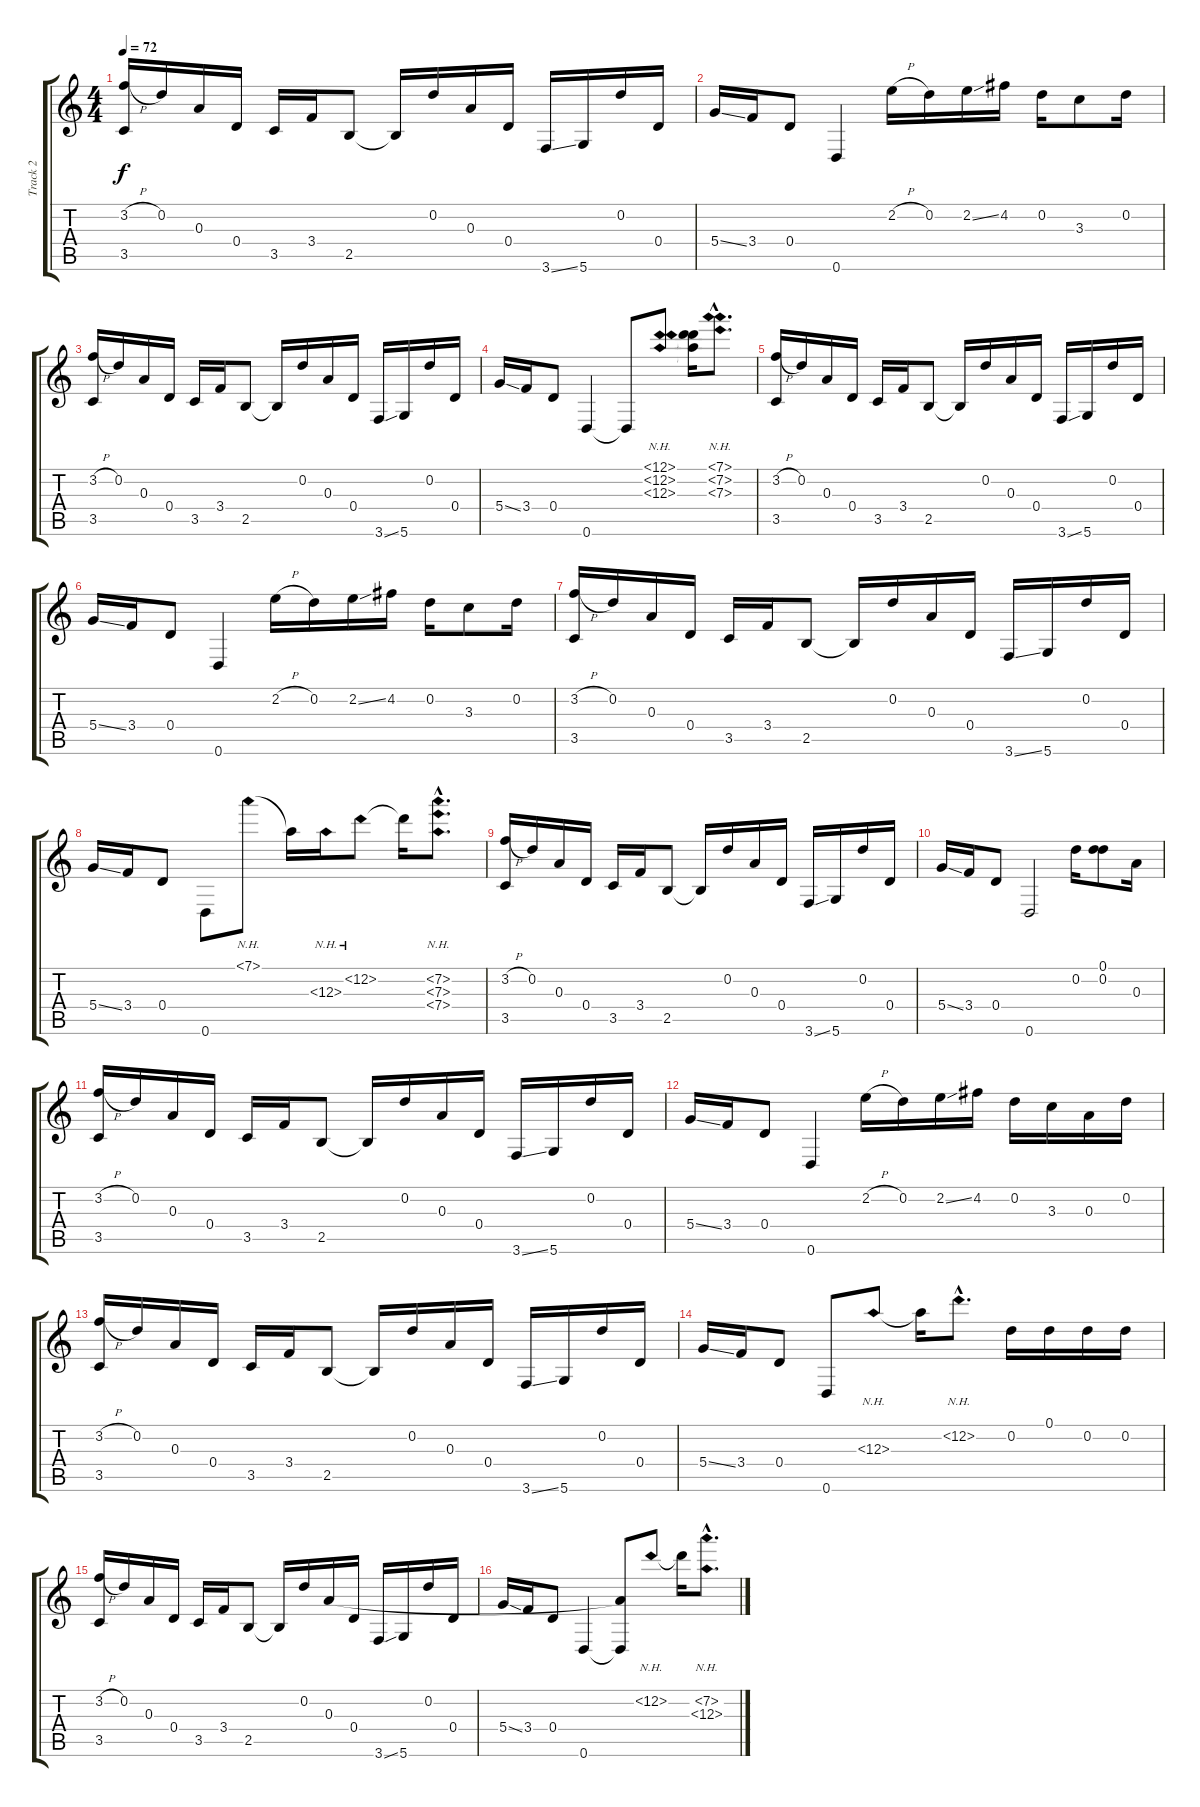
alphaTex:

\track ("Track 2" "Track 2") {instrument electricguitarclean}
\staff {score tabs}
\tuning (D4 D4 A3 D3 A2 D2) {hide}
\ts (4 4)
\tempo 72
\clef g2
\ks c
(3.2{h} 3.5).16{dy f instrument electricguitarclean} 0.2.16 0.3.16 0.4.16 3.5.16 3.4.16 2.5.8 2.5{t}.16 0.2.16 0.3.16 0.4.16 3.6{ss}.16 5.6.16 0.2.16 0.4.16 |
5.4{ss}.16 3.4.16 0.4.8 0.6.4 2.2{h}.16 0.2.16 2.2{ss}.16 4.2.16 0.2.16 3.3.8 0.2.16 |
(3.2{h} 3.5).16 0.2.16 0.3.16 0.4.16 3.5.16 3.4.16 2.5.8 2.5{t}.16 0.2.16 0.3.16 0.4.16 3.6{ss}.16 5.6.16 0.2.16 0.4.16 |
5.4{ss}.16 3.4.16 0.4.8 0.6.4 0.6{t}.8 (12.1{nh} 12.2{nh} 12.3{nh}).8 (12.1{t} 12.2{t} 12.3{t}).16 (7.1{nh hac} 7.2{nh hac} 7.3{nh hac}).8{d} |
(3.2{h} 3.5).16 0.2.16 0.3.16 0.4.16 3.5.16 3.4.16 2.5.8 2.5{t}.16 0.2.16 0.3.16 0.4.16 3.6{ss}.16 5.6.16 0.2.16 0.4.16 |
5.4{ss}.16 3.4.16 0.4.8 0.6.4 2.2{h}.16 0.2.16 2.2{ss}.16 4.2.16 0.2.16 3.3.8 0.2.16 |
(3.2{h} 3.5).16 0.2.16 0.3.16 0.4.16 3.5.16 3.4.16 2.5.8 2.5{t}.16 0.2.16 0.3.16 0.4.16 3.6{ss}.16 5.6.16 0.2.16 0.4.16 |
5.4{ss}.16 3.4.16 0.4.8 0.6.8 7.1{nh}.8 7.1{t}.16 12.3{nh}.16 12.2{nh}.8 12.2{t}.16 (7.2{nh hac} 7.3{nh hac} 7.4{nh hac}).8{d} |
(3.2{h} 3.5).16 0.2.16 0.3.16 0.4.16 3.5.16 3.4.16 2.5.8 2.5{t}.16 0.2.16 0.3.16 0.4.16 3.6{ss}.16 5.6.16 0.2.16 0.4.16 |
5.4{ss}.16 3.4.16 0.4.8 0.6.2 0.2.16 (0.1 0.2).8 0.3.16 |
(3.2{h} 3.5).16 0.2.16 0.3.16 0.4.16 3.5.16 3.4.16 2.5.8 2.5{t}.16 0.2.16 0.3.16 0.4.16 3.6{ss}.16 5.6.16 0.2.16 0.4.16 |
5.4{ss}.16 3.4.16 0.4.8 0.6.4 2.2{h}.16 0.2.16 2.2{ss}.16 4.2.16 0.2.16 3.3.16 0.3.16 0.2.16 |
(3.2{h} 3.5).16 0.2.16 0.3.16 0.4.16 3.5.16 3.4.16 2.5.8 2.5{t}.16 0.2.16 0.3.16 0.4.16 3.6{ss}.16 5.6.16 0.2.16 0.4.16 |
5.4{ss}.16 3.4.16 0.4.8 0.6.8 12.3{nh}.8 12.3{t}.16 12.2{nh hac}.8{d} 0.2.16 0.1.16 0.2.16 0.2.16 |
(3.2{h} 3.5).16 0.2.16 0.3.16 0.4.16 3.5.16 3.4.16 2.5.8 2.5{t}.16 0.2.16 0.3.16 0.4.16 3.6{ss}.16 5.6.16 0.2.16 0.4.16 |
5.4{ss}.16 3.4.16 0.4.8 0.6.4 (0.3{t} 0.6{t}).8 12.2{nh}.8 12.2{t}.16 (7.2{nh hac} 0.3{nh hac}).8{d}
